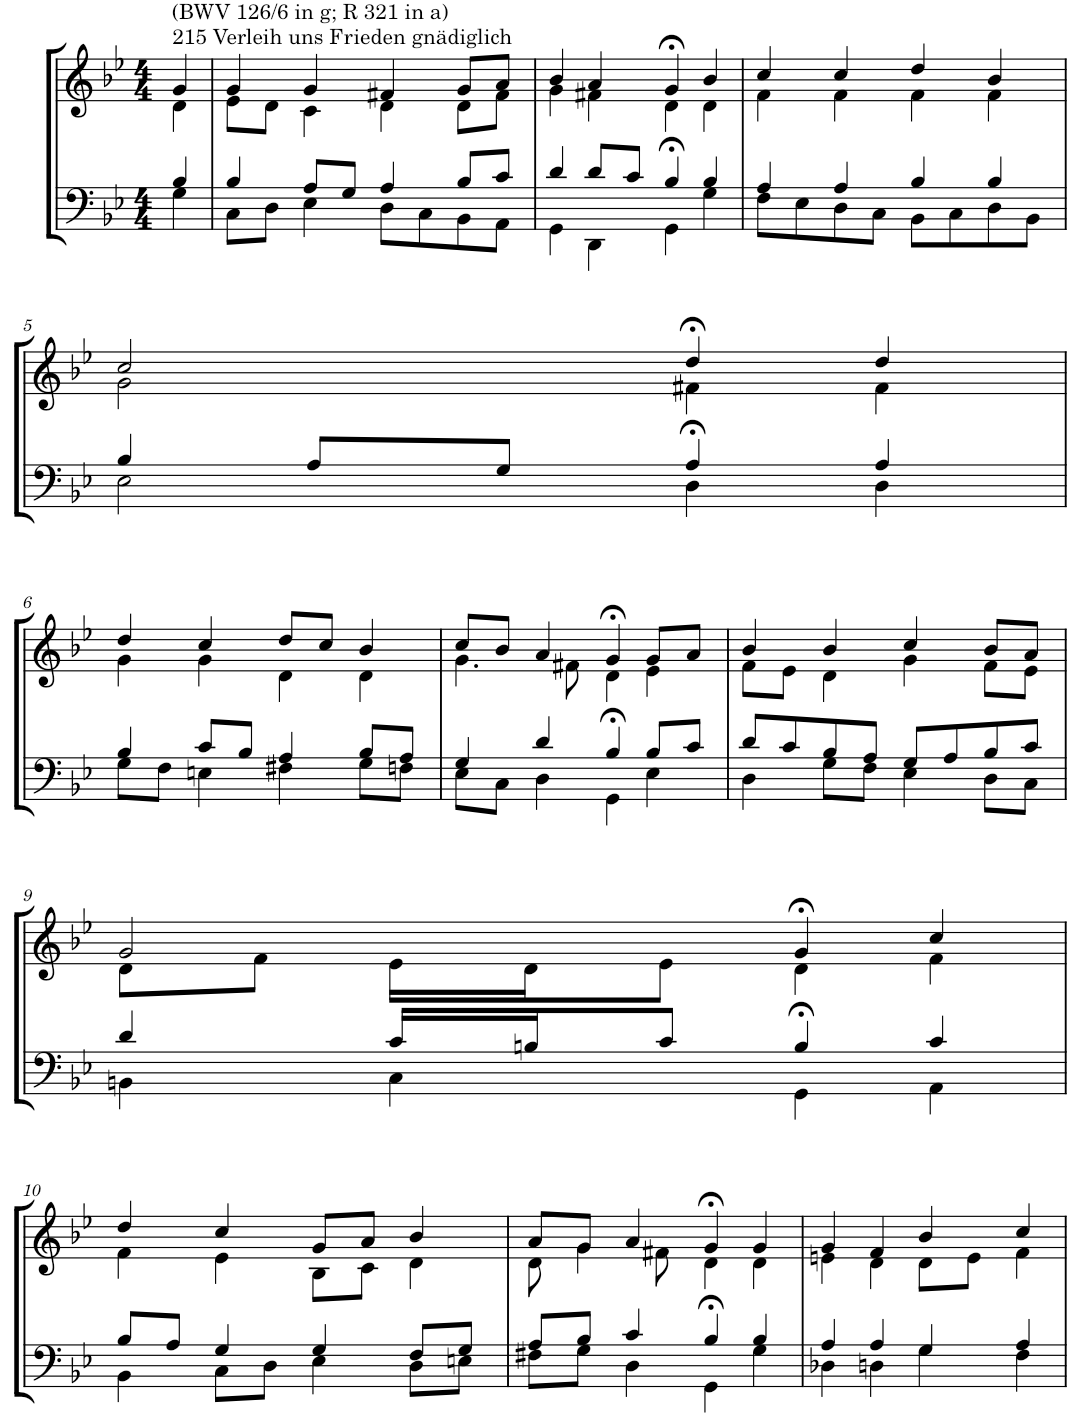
**kern	**kern
*part2	*part1
*staff2	*staff1
*I"Tenor/Baß	*I"Sopran/Alt
*clefF4	*clefG2
*k[b-e-]	*k[b-e-]
*M4/4	*M4/4
=1	=1
*^	*^
!	!	!LO:TX:a:t=215 Verleih uns Frieden gnädiglich	!
!	!	!LO:TX:a:t=(BWV 126/6 in g; R 321 in a)	!
4B-/	4G\	4g/	4d\
=2	=2	=2	=2
4B-/	8C\L	4g/	8e-\L
.	8D\J	.	8d\J
8A/L	4E-\	4g/	4c\
8G/J	.	.	.
4A/	8D\L	4f#X/	4d\
.	8C\	.	.
8B-/L	8BB-\	8g/L	8d\L
8c/J	8AA\J	8a/J	8f#\J
=3	=3	=3	=3
4d/	4GG\	4b-/	4g\
8d/L	4DD\	4a/	4f#X\
8c/J	.	.	.
4B-/	4GG>\	4g>/	4d\
4B-/	4G\	4b-/	4d\
=4	=4	=4	=4
4A/	8F\L	4cc/	4f\
.	8E-\	.	.
4A/	8D\	4cc/	4f\
.	8C\J	.	.
4B-/	8BB-\L	4dd/	4f\
.	8C\	.	.
4B-/	8D\	4b-/	4f\
.	8BB-\J	.	.
!!LO:LB:g=z	!!
=5	=5	=5	=5
4B-/	2E-\	2cc/	2g\
8A/L	.	.	.
8G/J	.	.	.
4A/	4D>\	4dd>/	4f#X\
4A/	4D\	4dd/	4f#\
!!LO:LB:g=z	!!
=6	=6	=6	=6
4B-/	8G\L	4dd/	4g\
.	8F\J	.	.
8c/L	4En\	4cc/	4g\
8B-/J	.	.	.
4A/	4F#X\	8dd/L	4d\
.	.	8cc/J	.
8B-/L	8G\L	4b-/	4d\
8A/J	8Fn\J	.	.
=7	=7	=7	=7
4G/	8E-\L	8cc/L	4.g\
.	8C\J	8b-/J	.
4d/	4D\	4a/	.
.	.	.	8f#X\
4B-/	4GG>\	4g>/	4d\
8B-/L	4E-\	8g/L	4e-\
8c/J	.	8a/J	.
=8	=8	=8	=8
8d/L	4D\	4b-/	8f\L
8c/	.	.	8e-\J
8B-/	8G\L	4b-/	4d\
8A/J	8F\J	.	.
8G/L	4E-\	4cc/	4g\
8A/	.	.	.
8B-/	8D\L	8b-/L	8f\L
8c/J	8C\J	8a/J	8e-\J
!!LO:LB:g=z	!!
=9	=9	=9	=9
4d/	4BBn\	2g/	8d\L
.	.	.	8f\J
16c/LL	4C\	.	16e-\LL
16Bn/J	.	.	16d\J
8c/J	.	.	8e-\J
4B/	4GG>\	4g>/	4d\
4c/	4AA\	4cc/	4f\
!!LO:LB:g=z	!!
=10	=10	=10	=10
8B-/L	4BB-\	4dd/	4f\
8A/J	.	.	.
4G/	8C\L	4cc/	4e-\
.	8D\J	.	.
4G/	4E-\	8g/L	8B-\L
.	.	8a/J	8c\J
8F/L	8D\L	4b-/	4d\
8G/J	8En\J	.	.
=11	=11	=11	=11
8A/L	8F#X\L	8a/L	8d\
8B-/J	8G\J	8g/J	4g\
4c/	4D\	4a/	.
.	.	.	8f#X\
4B-/	4GG>\	4g>/	4d\
4B-/	4G\	4g/	4d\
=12	=12	=12	=12
4A/	4D-X\	4g/	4en\
4A/	4Dn\	4f/	4d\
4G/	4G\	4b-/	8d\L
.	.	.	8e\J
4A/	4F\	4cc/	4f\
*v	*v	*	*
*	*v	*v
=	=
*-	*-
